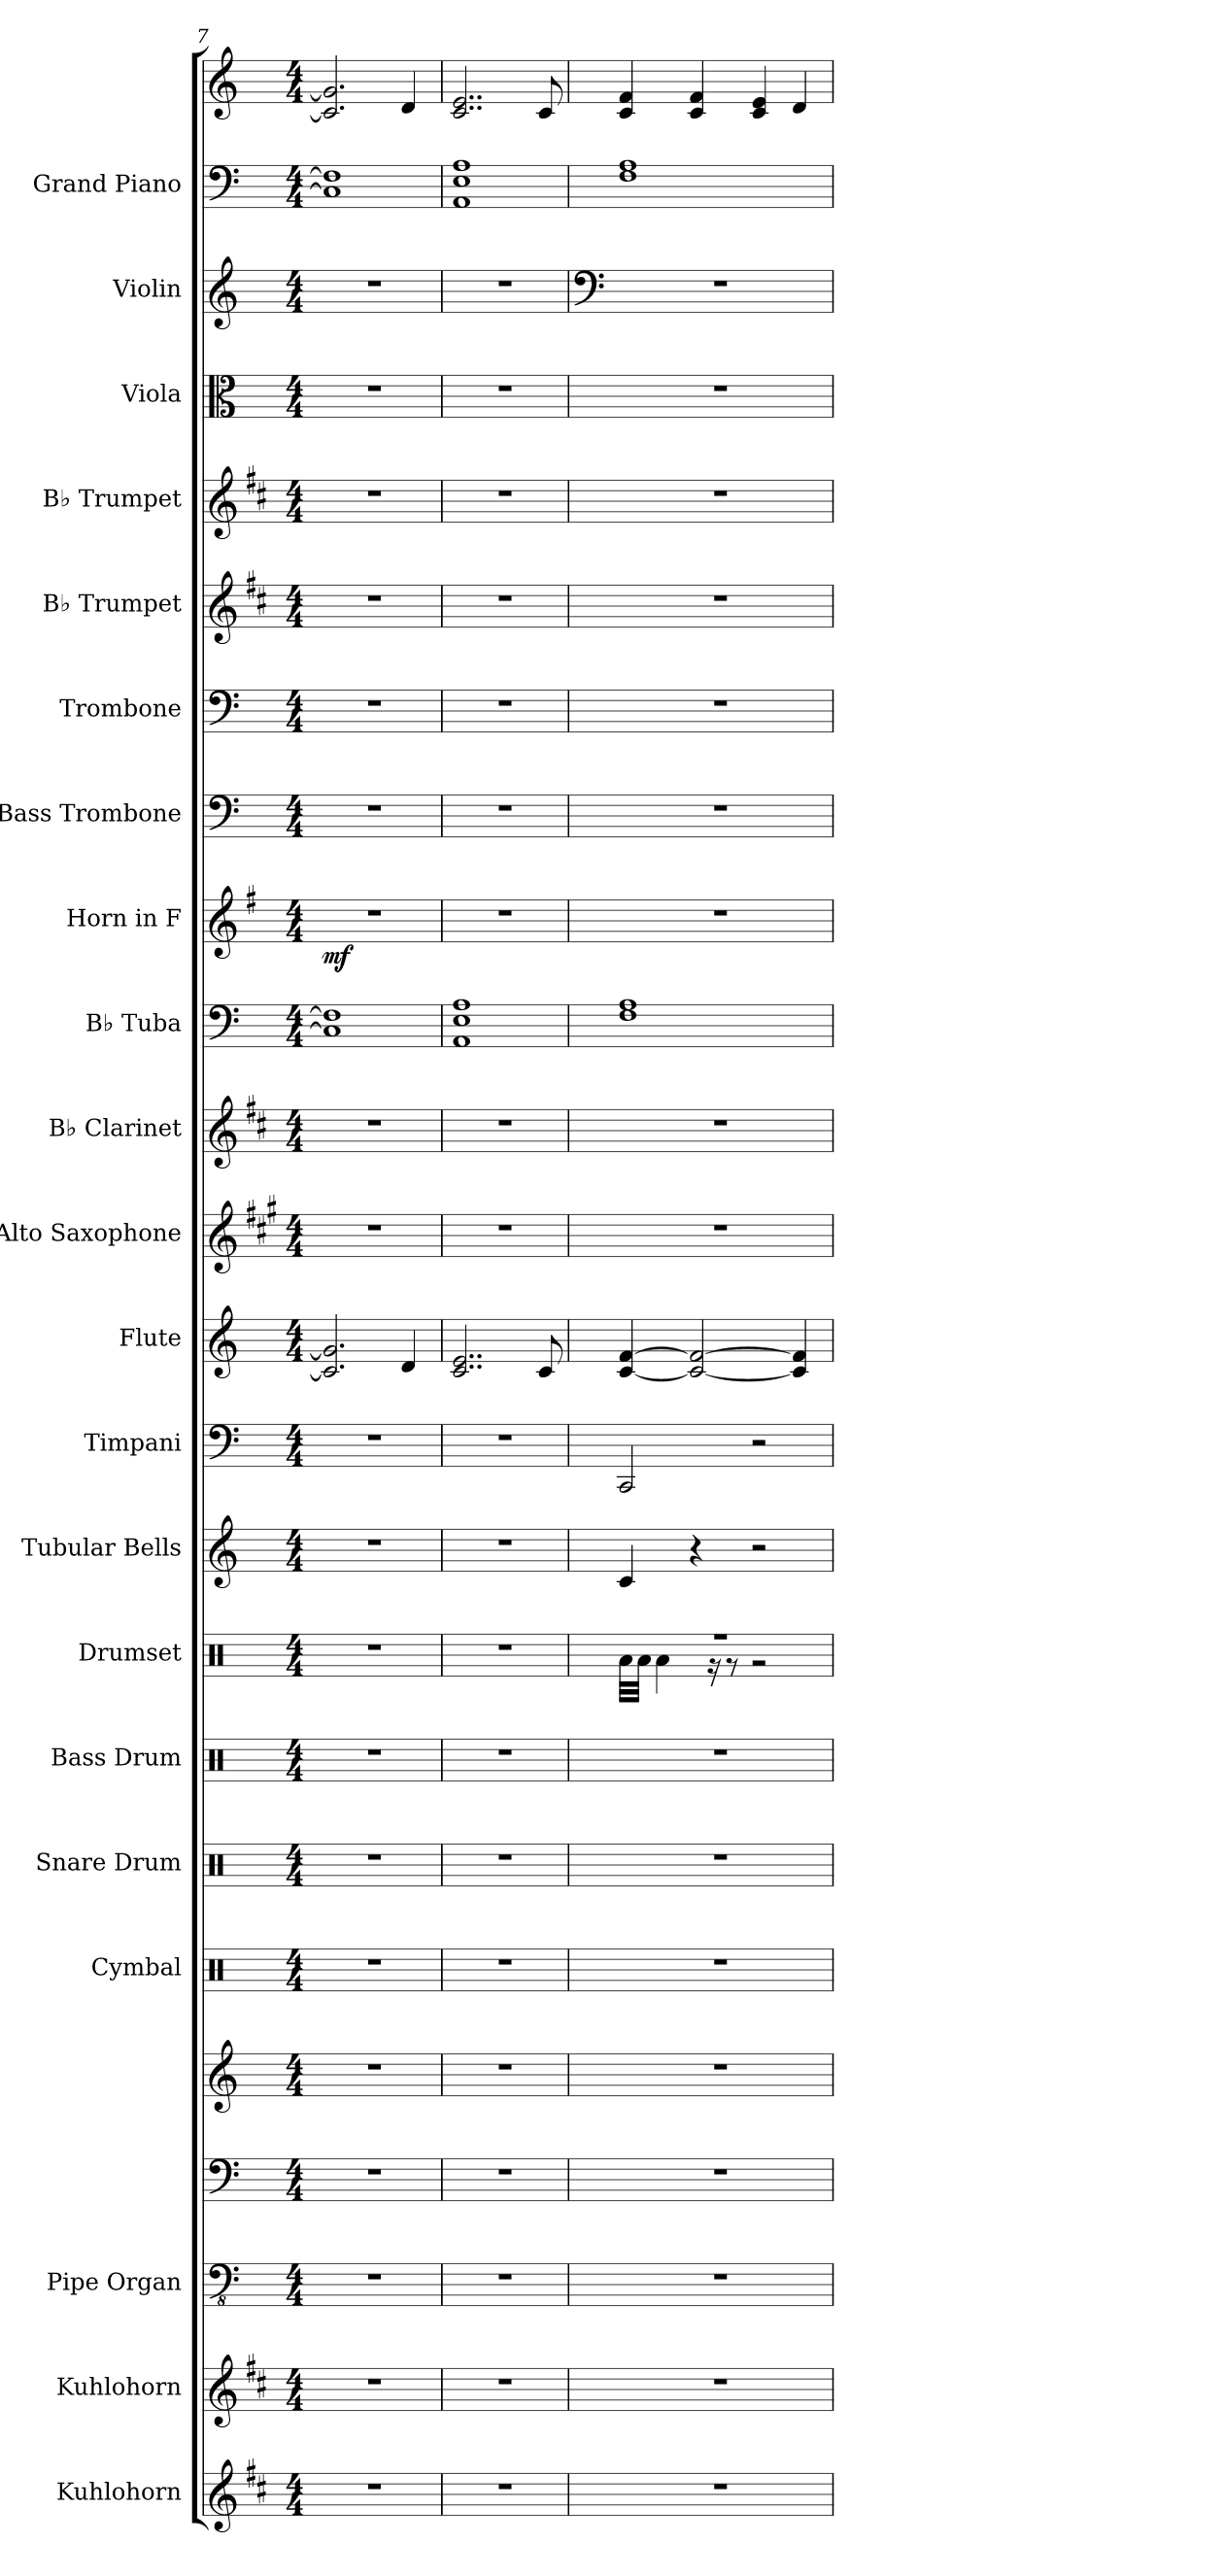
**kern	**kern	**kern	**kern	**kern	**kern	**kern	**kern	**kern	**kern	**kern	**kern	**kern	**kern	**kern	**kern	**dynam	**kern	**kern	**kern	**kern	**kern	**kern	**kern	**kern
*part21	*part20	*part19	*part19	*part19	*part18	*part17	*part16	*part15	*part14	*part13	*part12	*part11	*part10	*part9	*part8	*part8	*part7	*part6	*part5	*part4	*part3	*part2	*part1	*part1
*staff24	*staff23	*staff22	*staff21	*staff20	*staff19	*staff18	*staff17	*staff16	*staff15	*staff14	*staff13	*staff12	*staff11	*staff10	*staff9	*staff9	*staff8	*staff7	*staff6	*staff5	*staff4	*staff3	*staff2	*staff1
*I"Kuhlohorn	*I"Kuhlohorn	*I"Pipe Organ	*	*	*I"Cymbal	*I"Snare Drum	*I"Bass Drum	*I"Drumset	*I"Tubular Bells	*I"Timpani	*I"Flute	*I"Alto Saxophone	*I"B♭ Clarinet	*I"B♭ Tuba	*I"Horn in F	*	*I"Bass Trombone	*I"Trombone	*I"B♭ Trumpet	*I"B♭ Trumpet	*I"Viola	*I"Violin	*I"Grand Piano	*
*	*	*I'Org.	*	*	*I'Cym.	*I'Sn. Dr.	*I'B. Dr.	*I'Drs.	*I'Tu. Be.	*I'Timp.	*I'Fl.	*I'A. Sax.	*I'B♭ Cl.	*I'B♭ Tu.	*	*	*I'B. Tbn.	*I'Tbn.	*I'B♭ Tpt.	*I'B♭ Tpt.	*I'Vla.	*I'Vln.	*I'Pno.	*
*clefG2	*clefG2	*clefFv4	*clefF4	*clefG2	*clefX	*clefX	*clefX	*clefX	*clefG2	*clefF4	*clefG2	*clefG2	*clefG2	*clefF4	*clefG2	*	*clefF4	*clefF4	*clefG2	*clefG2	*clefC3	*clefG2	*clefF4	*clefG2
*ITrd1c2	*ITrd1c2	*	*	*	*	*	*	*	*	*	*	*ITrd5c9	*ITrd1c2	*	*ITrd4c7	*	*	*	*ITrd1c2	*ITrd1c2	*	*	*	*
*k[]	*k[]	*k[]	*k[]	*k[]	*k[]	*k[]	*k[]	*k[]	*k[]	*k[]	*k[]	*k[]	*k[]	*k[]	*k[]	*	*k[]	*k[]	*k[]	*k[]	*k[]	*k[]	*k[]	*k[]
*M4/4	*M4/4	*M4/4	*M4/4	*M4/4	*M4/4	*M4/4	*M4/4	*M4/4	*M4/4	*M4/4	*M4/4	*M4/4	*M4/4	*M4/4	*M4/4	*	*M4/4	*M4/4	*M4/4	*M4/4	*M4/4	*M4/4	*M4/4	*M4/4
=7	=7	=7	=7	=7	=7	=7	=7	=7	=7	=7	=7	=7	=7	=7	=7	=7	=7	=7	=7	=7	=7	=7	=7	=7
!	!	!	!	!	!	!	!	!	!	!	!	!	!	!	!	!LO:DY:b	!	!	!	!	!	!	!	!
1r	1r	1r	1r	1r	1r	1r	1r	1r	1r	1r	2.c/] 2.g/]	1r	1r	1C] 1F]	1r	mf	1r	1r	1r	1r	1r	1r	1C] 1F]	2.c/] 2.g/]
.	.	.	.	.	.	.	.	.	.	.	4d/	.	.	.	.	.	.	.	.	.	.	.	.	4d/
=8	=8	=8	=8	=8	=8	=8	=8	=8	=8	=8	=8	=8	=8	=8	=8	=8	=8	=8	=8	=8	=8	=8	=8	=8
1r	1r	1r	1r	1r	1r	1r	1r	1r	1r	1r	2..c/ 2..e/	1r	1r	1AA 1E 1A	1r	.	1r	1r	1r	1r	1r	1r	1AA 1E 1A	2..c/ 2..e/
.	.	.	.	.	.	.	.	.	.	.	8c/	.	.	.	.	.	.	.	.	.	.	.	.	8c/
=9	=9	=9	=9	=9	=9	=9	=9	=9	=9	=9	=9	=9	=9	=9	=9	=9	=9	=9	=9	=9	=9	=9	=9	=9
*	*	*	*	*	*	*	*	*	*	*	*	*	*	*	*	*	*	*	*	*	*	*clefF4	*	*
*	*	*	*	*	*	*	*	*^	*	*	*	*	*	*	*	*	*	*	*	*	*	*	*	*
1r	1r	1r	1r	1r	1r	1r	1r	1r	32Ra\LLL	4c/	2CC/	[4c/ [4f/	1r	1r	1F 1A	1r	.	1r	1r	1r	1r	1r	1r	1F 1A	4c/ 4f/
.	.	.	.	.	.	.	.	.	32Ra\JJJ	.	.	.	.	.	.	.	.	.	.	.	.	.	.	.	.
.	.	.	.	.	.	.	.	.	4Ra\	.	.	.	.	.	.	.	.	.	.	.	.	.	.	.	.
.	.	.	.	.	.	.	.	.	.	4r	.	2c/_ 2f/_	.	.	.	.	.	.	.	.	.	.	.	.	4c/ 4f/
.	.	.	.	.	.	.	.	.	16r	.	.	.	.	.	.	.	.	.	.	.	.	.	.	.	.
.	.	.	.	.	.	.	.	.	8r	.	.	.	.	.	.	.	.	.	.	.	.	.	.	.	.
.	.	.	.	.	.	.	.	.	2r	2r	2r	.	.	.	.	.	.	.	.	.	.	.	.	.	4c/ 4e/
.	.	.	.	.	.	.	.	.	.	.	.	4c/] 4f/]	.	.	.	.	.	.	.	.	.	.	.	.	4d/
*	*	*	*	*	*	*	*	*v	*v	*	*	*	*	*	*	*	*	*	*	*	*	*	*	*	*
=	=	=	=	=	=	=	=	=	=	=	=	=	=	=	=	=	=	=	=	=	=	=	=	=
*-	*-	*-	*-	*-	*-	*-	*-	*-	*-	*-	*-	*-	*-	*-	*-	*-	*-	*-	*-	*-	*-	*-	*-	*-
